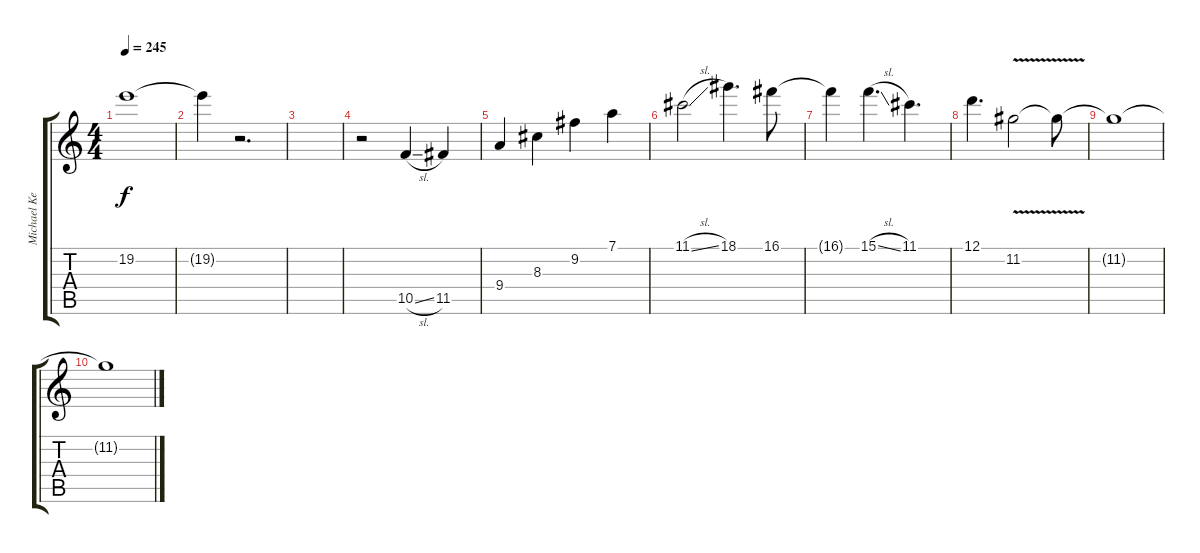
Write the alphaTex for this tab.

\track ("Michael Keene Lead" "Michael Ke") {instrument distortionguitar}
\staff {score tabs}
\tuning (D4 A3 F3 C3 G2 C2) {hide}
\ts (4 4)
\tempo 245
\clef g2
\ks c
19.2{t}.1{dy f} |
19.2{t}.4 r.2{d} |
|
r.2 10.5{sl}.4 11.5.4 |
9.4.4 8.3.4 9.2.4 7.1.4 |
11.1{sl}.2 18.1.4{d} 16.1.8 |
16.1{t}.4 15.1{sl}.4{d} 11.1.4{d} |
12.1.4{d} 11.2{v}.2 11.2{t}.8 |
11.2{t}.1 |
11.2{t}.1
